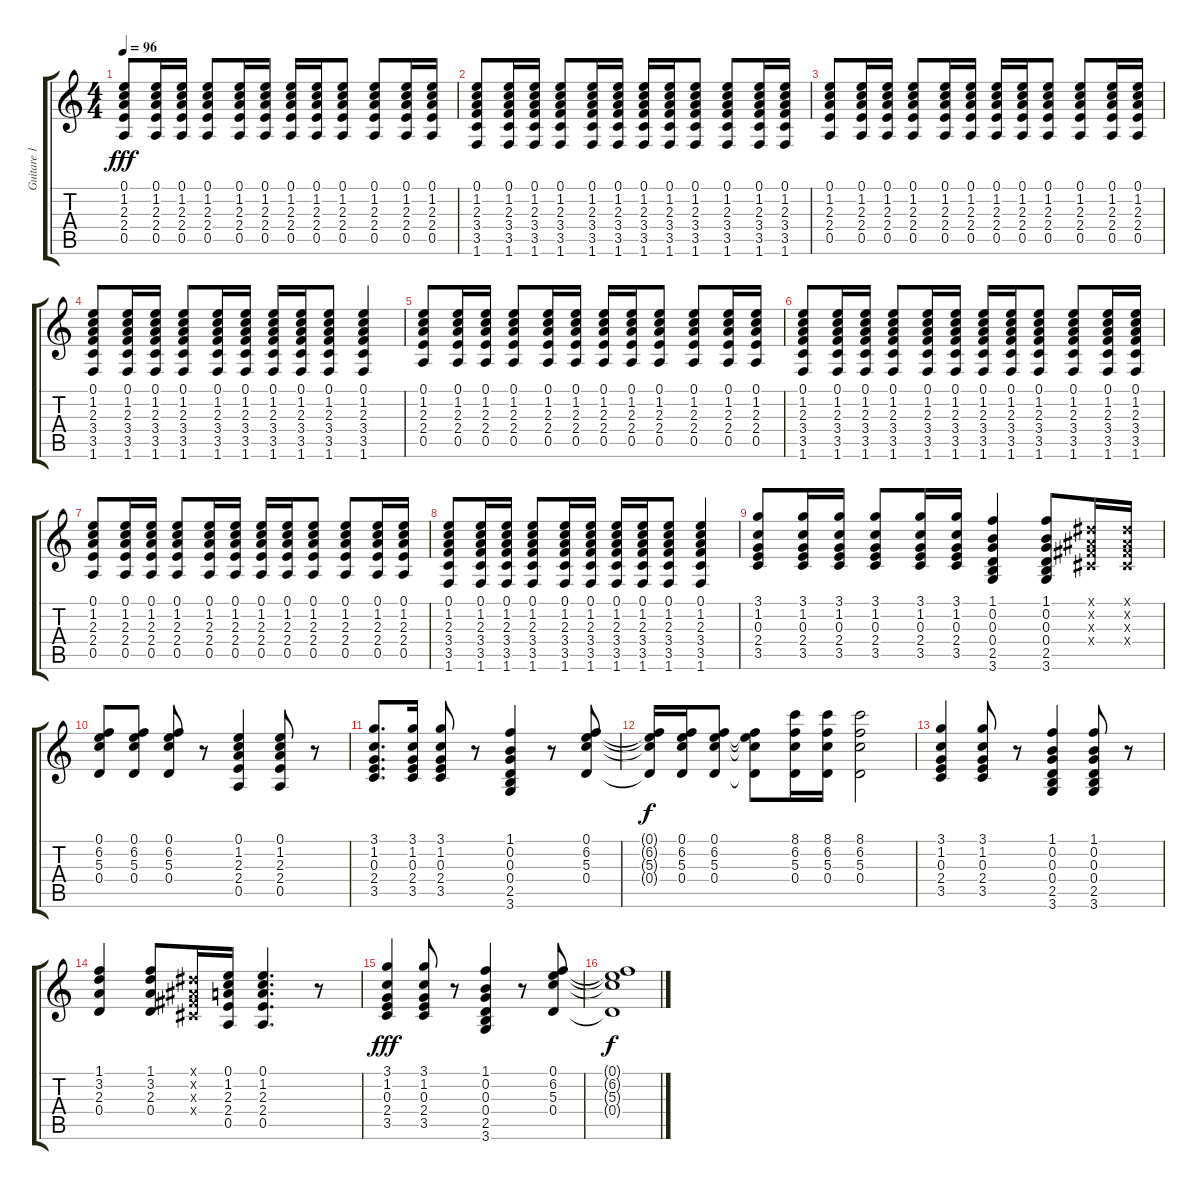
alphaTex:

\track ("Guitare 1" "Guitare 1") {instrument electricguitarclean}
\staff {score tabs}
\tuning (E4 B3 G3 D3 A2 E2) {hide}
\ts (4 4)
\tempo 96
\clef g2
\ks c
(0.1 1.2 2.3 2.4 0.5).8{dy fff} (0.1 1.2 2.3 2.4 0.5).16 (0.1 1.2 2.3 2.4 0.5).16 (0.1 1.2 2.3 2.4 0.5).8 (0.1 1.2 2.3 2.4 0.5).16 (0.1 1.2 2.3 2.4 0.5).16 (0.1 1.2 2.3 2.4 0.5).16 (0.1 1.2 2.3 2.4 0.5).16 (0.1 1.2 2.3 2.4 0.5).8 (0.1 1.2 2.3 2.4 0.5).8 (0.1 1.2 2.3 2.4 0.5).16 (0.1 1.2 2.3 2.4 0.5).16 |
(0.1 1.2 2.3 3.4 3.5 1.6).8 (0.1 1.2 2.3 3.4 3.5 1.6).16 (0.1 1.2 2.3 3.4 3.5 1.6).16 (0.1 1.2 2.3 3.4 3.5 1.6).8 (0.1 1.2 2.3 3.4 3.5 1.6).16 (0.1 1.2 2.3 3.4 3.5 1.6).16 (0.1 1.2 2.3 3.4 3.5 1.6).16 (0.1 1.2 2.3 3.4 3.5 1.6).16 (0.1 1.2 2.3 3.4 3.5 1.6).8 (0.1 1.2 2.3 3.4 3.5 1.6).8 (0.1 1.2 2.3 3.4 3.5 1.6).16 (0.1 1.2 2.3 3.4 3.5 1.6).16 |
(0.1 1.2 2.3 2.4 0.5).8 (0.1 1.2 2.3 2.4 0.5).16 (0.1 1.2 2.3 2.4 0.5).16 (0.1 1.2 2.3 2.4 0.5).8 (0.1 1.2 2.3 2.4 0.5).16 (0.1 1.2 2.3 2.4 0.5).16 (0.1 1.2 2.3 2.4 0.5).16 (0.1 1.2 2.3 2.4 0.5).16 (0.1 1.2 2.3 2.4 0.5).8 (0.1 1.2 2.3 2.4 0.5).8 (0.1 1.2 2.3 2.4 0.5).16 (0.1 1.2 2.3 2.4 0.5).16 |
(0.1 1.2 2.3 3.4 3.5 1.6).8 (0.1 1.2 2.3 3.4 3.5 1.6).16 (0.1 1.2 2.3 3.4 3.5 1.6).16 (0.1 1.2 2.3 3.4 3.5 1.6).8 (0.1 1.2 2.3 3.4 3.5 1.6).16 (0.1 1.2 2.3 3.4 3.5 1.6).16 (0.1 1.2 2.3 3.4 3.5 1.6).16 (0.1 1.2 2.3 3.4 3.5 1.6).16 (0.1 1.2 2.3 3.4 3.5 1.6).8 (0.1 1.2 2.3 3.4 3.5 1.6).4 |
(0.1 1.2 2.3 2.4 0.5).8 (0.1 1.2 2.3 2.4 0.5).16 (0.1 1.2 2.3 2.4 0.5).16 (0.1 1.2 2.3 2.4 0.5).8 (0.1 1.2 2.3 2.4 0.5).16 (0.1 1.2 2.3 2.4 0.5).16 (0.1 1.2 2.3 2.4 0.5).16 (0.1 1.2 2.3 2.4 0.5).16 (0.1 1.2 2.3 2.4 0.5).8 (0.1 1.2 2.3 2.4 0.5).8 (0.1 1.2 2.3 2.4 0.5).16 (0.1 1.2 2.3 2.4 0.5).16 |
(0.1 1.2 2.3 3.4 3.5 1.6).8 (0.1 1.2 2.3 3.4 3.5 1.6).16 (0.1 1.2 2.3 3.4 3.5 1.6).16 (0.1 1.2 2.3 3.4 3.5 1.6).8 (0.1 1.2 2.3 3.4 3.5 1.6).16 (0.1 1.2 2.3 3.4 3.5 1.6).16 (0.1 1.2 2.3 3.4 3.5 1.6).16 (0.1 1.2 2.3 3.4 3.5 1.6).16 (0.1 1.2 2.3 3.4 3.5 1.6).8 (0.1 1.2 2.3 3.4 3.5 1.6).8 (0.1 1.2 2.3 3.4 3.5 1.6).16 (0.1 1.2 2.3 3.4 3.5 1.6).16 |
(0.1 1.2 2.3 2.4 0.5).8 (0.1 1.2 2.3 2.4 0.5).16 (0.1 1.2 2.3 2.4 0.5).16 (0.1 1.2 2.3 2.4 0.5).8 (0.1 1.2 2.3 2.4 0.5).16 (0.1 1.2 2.3 2.4 0.5).16 (0.1 1.2 2.3 2.4 0.5).16 (0.1 1.2 2.3 2.4 0.5).16 (0.1 1.2 2.3 2.4 0.5).8 (0.1 1.2 2.3 2.4 0.5).8 (0.1 1.2 2.3 2.4 0.5).16 (0.1 1.2 2.3 2.4 0.5).16 |
(0.1 1.2 2.3 3.4 3.5 1.6).8 (0.1 1.2 2.3 3.4 3.5 1.6).16 (0.1 1.2 2.3 3.4 3.5 1.6).16 (0.1 1.2 2.3 3.4 3.5 1.6).8 (0.1 1.2 2.3 3.4 3.5 1.6).16 (0.1 1.2 2.3 3.4 3.5 1.6).16 (0.1 1.2 2.3 3.4 3.5 1.6).16 (0.1 1.2 2.3 3.4 3.5 1.6).16 (0.1 1.2 2.3 3.4 3.5 1.6).8 (0.1 1.2 2.3 3.4 3.5 1.6).4 |
(3.1 1.2 0.3 2.4 3.5).8 (3.1 1.2 0.3 2.4 3.5).16 (3.1 1.2 0.3 2.4 3.5).16 (3.1 1.2 0.3 2.4 3.5).8 (3.1 1.2 0.3 2.4 3.5).16 (3.1 1.2 0.3 2.4 3.5).16 (1.1 0.2 0.3 0.4 2.5 3.6).4 (1.1 0.2 0.3 0.4 2.5 3.6).8 (-1.1{x} -1.2{x} -1.3{x} -1.4{x}).16 (-1.1{x} -1.2{x} -1.3{x} -1.4{x}).16 |
(0.1 6.2 5.3 0.4).8 (0.1 6.2 5.3 0.4).8 (0.1 6.2 5.3 0.4).8 r.8 (0.1 1.2 2.3 2.4 0.5).4 (0.1 1.2 2.3 2.4 0.5).8 r.8 |
(3.1 1.2 0.3 2.4 3.5).8{d} (3.1 1.2 0.3 2.4 3.5).16 (3.1 1.2 0.3 2.4 3.5).8 r.8 (1.1 0.2 0.3 0.4 2.5 3.6).4 r.8 (0.1 6.2 5.3 0.4).8 |
(0.1{t} 6.2{t} 5.3{t} 0.4{t}).16{dy f} (0.1 6.2 5.3 0.4).16 (0.1 6.2 5.3 0.4).8 (0.1{t} 6.2{t} 5.3{t} 0.4{t}).8 (8.1 6.2 5.3 0.4).16 (8.1 6.2 5.3 0.4).16 (8.1 6.2 5.3 0.4).2 |
(3.1 1.2 0.3 2.4 3.5).4 (3.1 1.2 0.3 2.4 3.5).8 r.8 (1.1 0.2 0.3 0.4 2.5 3.6).4 (1.1 0.2 0.3 0.4 2.5 3.6).8 r.8 |
(1.1 3.2 2.3 0.4).4 (1.1 3.2 2.3 0.4).8 (-1.1{x} -1.2{x} -1.3{x} -1.4{x}).16 (0.1 1.2 2.3 2.4 0.5).16 (0.1 1.2 2.3 2.4 0.5).4{d} r.8 |
(3.1 1.2 0.3 2.4 3.5).4{dy fff} (3.1 1.2 0.3 2.4 3.5).8 r.8 (1.1 0.2 0.3 0.4 2.5 3.6).4 r.8 (0.1 6.2 5.3 0.4).8 |
(0.1{t} 6.2{t} 5.3{t} 0.4{t}).1{dy f}
